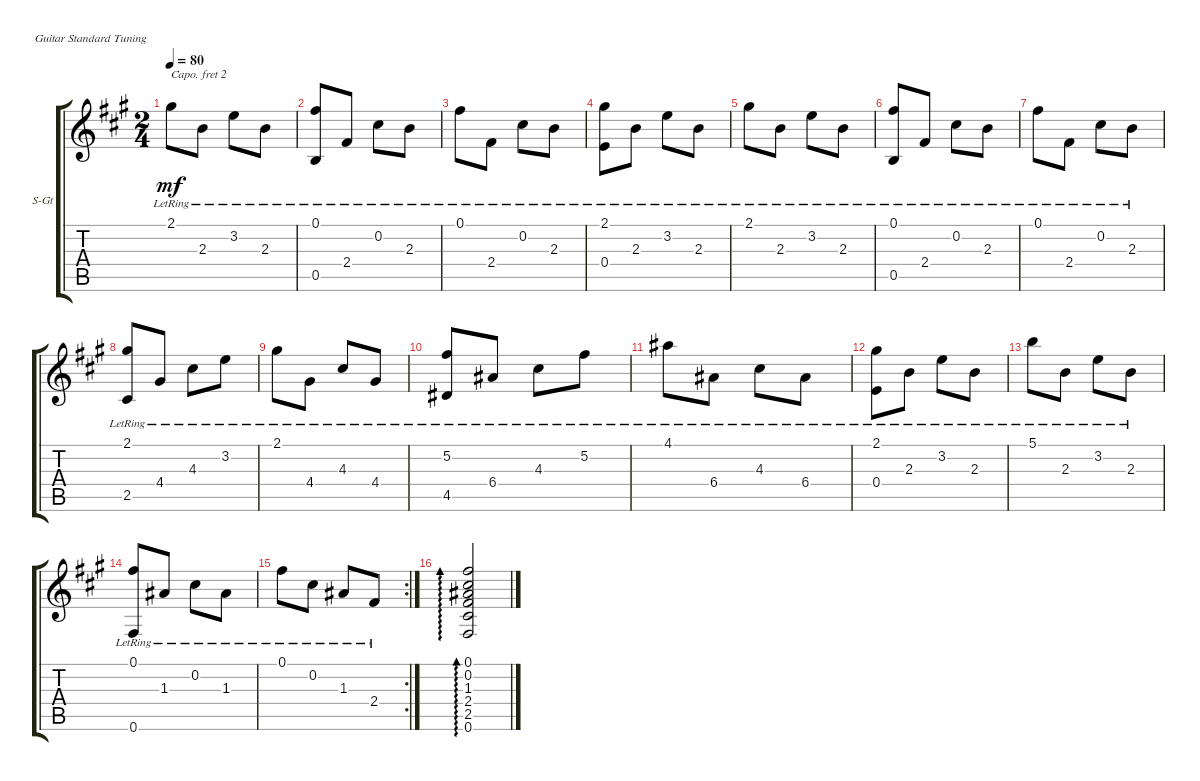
\defaultSystemsLayout 4
\bracketExtendMode groupsimilarinstruments
\firstSystemTrackNameOrientation horizontal
\otherSystemsTrackNameOrientation horizontal
\track ("Steel Guitar" "S-Gt") {instrument acousticguitarsteel}
\staff {score tabs}
\capo 2
\tuning (E4 B3 G3 D3 A2 E2)
\ts (2 4)
\tempo 80
\clef g2
\ks a
2.1{lr}.8{dy mf} 2.3{lr}.8 3.2{lr}.8 2.3{lr}.8 |
(0.5{lr} 0.1{lr}).8 2.4{lr}.8 0.2{lr}.8 2.3{lr}.8 |
0.1{lr}.8 2.4{lr}.8 0.2{lr}.8 2.3{lr}.8 |
(0.4{lr} 2.1{lr}).8 2.3{lr}.8 3.2{lr}.8 2.3{lr}.8 |
2.1{lr}.8 2.3{lr}.8 3.2{lr}.8 2.3{lr}.8 |
(0.5{lr} 0.1{lr}).8 2.4{lr}.8 0.2{lr}.8 2.3{lr}.8 |
0.1{lr}.8 2.4{lr}.8 0.2{lr}.8 2.3{lr}.8 |
(2.5{lr} 2.1{lr}).8 4.4{lr}.8 4.3{lr}.8 3.2{lr}.8 |
2.1{lr}.8 4.4{lr}.8 4.3{lr}.8 4.4{lr}.8 |
(4.5{lr} 5.2{lr}).8 6.4{lr}.8 4.3{lr}.8 5.2{lr}.8 |
4.1{lr}.8 6.4{lr}.8 4.3{lr}.8 6.4{lr}.8 |
(0.4{lr} 2.1{lr}).8 2.3{lr}.8 3.2{lr}.8 2.3{lr}.8 |
5.1{lr}.8 2.3{lr}.8 3.2{lr}.8 2.3{lr}.8 |
(0.6{lr} 0.1{lr}).8 1.3{lr}.8 0.2{lr}.8 1.3{lr}.8 |
\rc 2
0.1{lr}.8 0.2{lr}.8 1.3{lr}.8 2.4{lr}.8 |
(0.6 2.5 2.4 1.3 0.2 0.1).2{ad 0}
